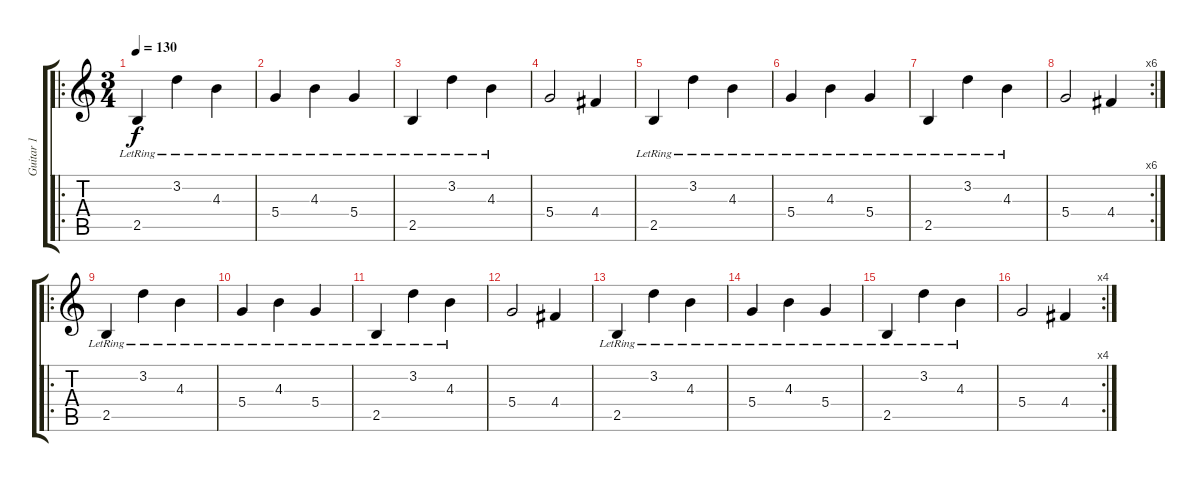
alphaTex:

\track ("Guitar 1" "Guitar 1") {instrument distortionguitar}
\staff {score tabs}
\tuning (E4 B3 G3 D3 A2 E2) {hide}
\ro
\ts (3 4)
\tempo 130
\clef g2
\ks c
2.5{lr}.4{dy f} 3.2{lr}.4 4.3{lr}.4 |
5.4{lr}.4 4.3{lr}.4 5.4{lr}.4 |
2.5{lr}.4 3.2{lr}.4 4.3{lr}.4 |
5.4.2 4.4.4 |
2.5{lr}.4 3.2{lr}.4 4.3{lr}.4 |
5.4{lr}.4 4.3{lr}.4 5.4{lr}.4 |
2.5{lr}.4 3.2{lr}.4 4.3{lr}.4 |
\rc 6
5.4.2 4.4.4 |
\ro
2.5{lr}.4 3.2{lr}.4 4.3{lr}.4 |
5.4{lr}.4 4.3{lr}.4 5.4{lr}.4 |
2.5{lr}.4 3.2{lr}.4 4.3{lr}.4 |
5.4.2 4.4.4 |
2.5{lr}.4 3.2{lr}.4 4.3{lr}.4 |
5.4{lr}.4 4.3{lr}.4 5.4{lr}.4 |
2.5{lr}.4 3.2{lr}.4 4.3{lr}.4 |
\rc 4
5.4.2 4.4.4
